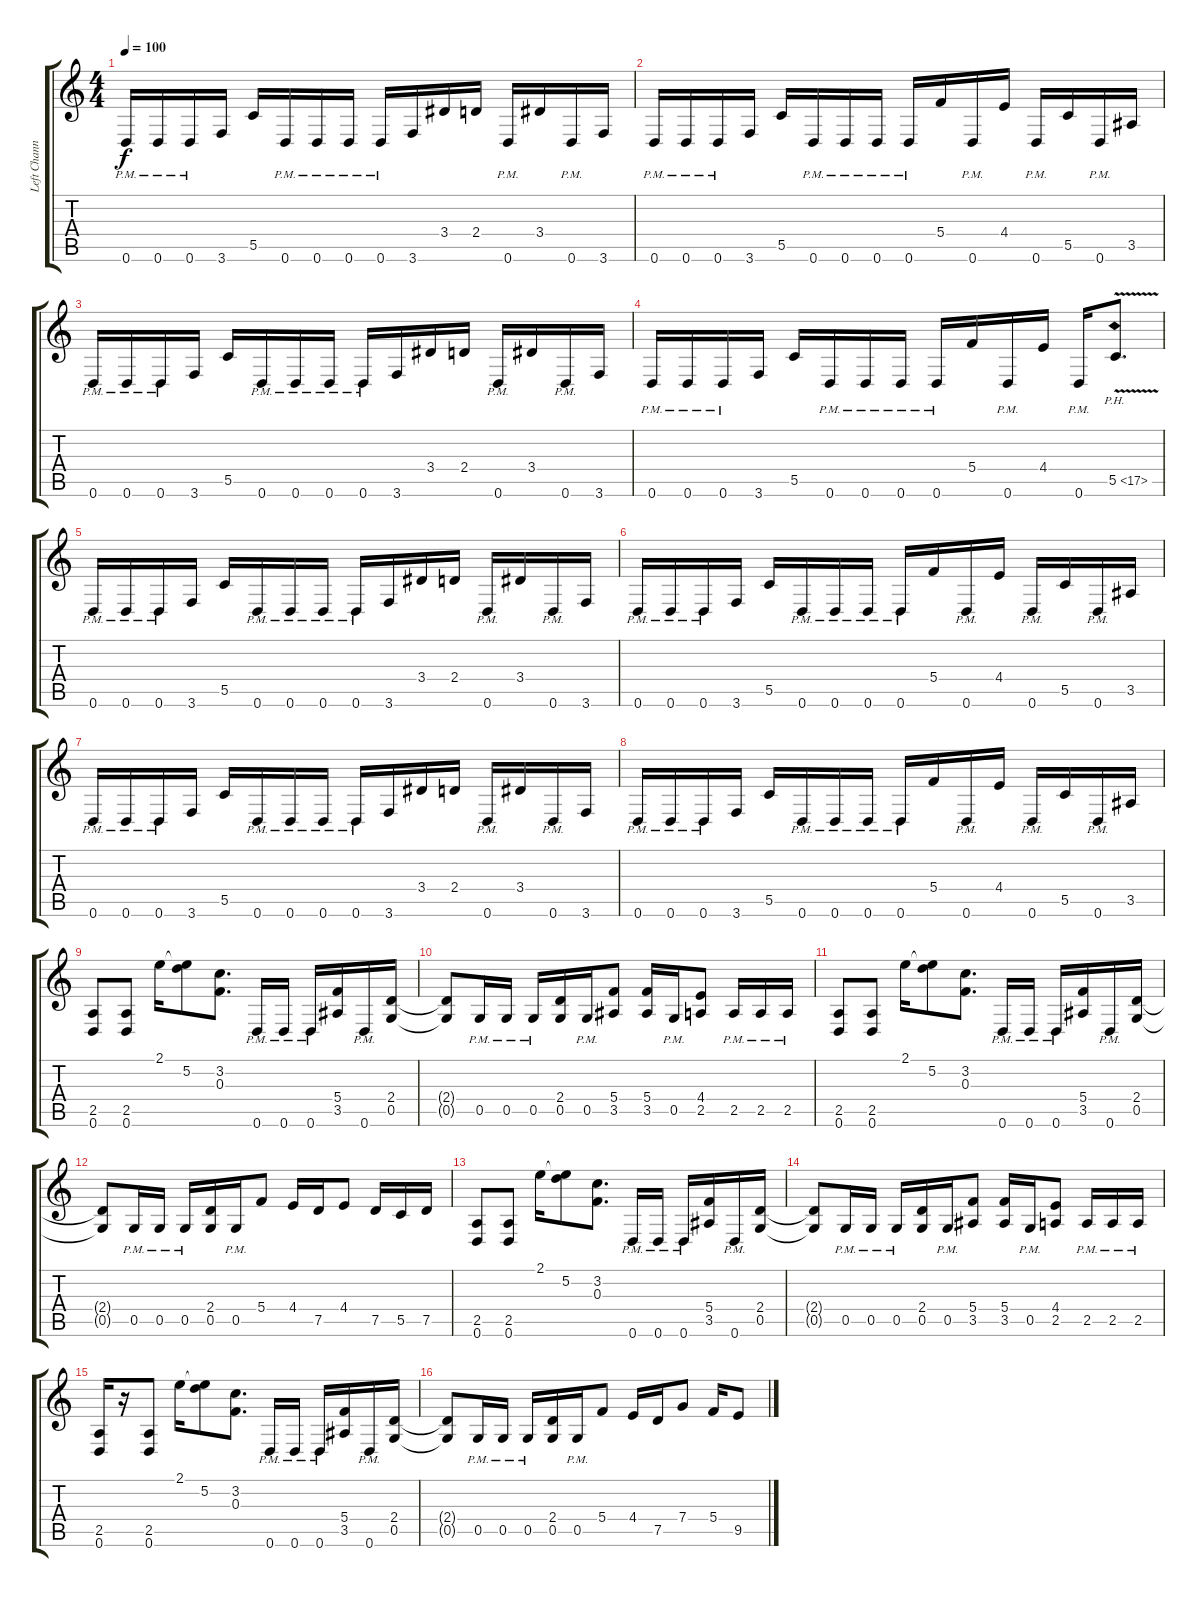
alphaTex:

\track ("Left Channel" "Left Chann") {instrument overdrivenguitar}
\staff {score tabs}
\tuning (D4 A3 F3 C3 G2 D2) {hide}
\ts (4 4)
\tempo 100
\clef g2
\ks c
0.6{pm}.16{dy f} 0.6{pm}.16 0.6{pm}.16 3.6.16 5.5.16 0.6{pm}.16 0.6{pm}.16 0.6{pm}.16 0.6{pm}.16 3.6.16 3.4.16 2.4.16 0.6{pm}.16 3.4.16 0.6{pm}.16 3.6.16 |
0.6{pm}.16 0.6{pm}.16 0.6{pm}.16 3.6.16 5.5.16 0.6{pm}.16 0.6{pm}.16 0.6{pm}.16 0.6{pm}.16 5.4.16 0.6{pm}.16 4.4.16 0.6{pm}.16 5.5.16 0.6{pm}.16 3.5.16 |
0.6{pm}.16 0.6{pm}.16 0.6{pm}.16 3.6.16 5.5.16 0.6{pm}.16 0.6{pm}.16 0.6{pm}.16 0.6{pm}.16 3.6.16 3.4.16 2.4.16 0.6{pm}.16 3.4.16 0.6{pm}.16 3.6.16 |
0.6{pm}.16 0.6{pm}.16 0.6{pm}.16 3.6.16 5.5.16 0.6{pm}.16 0.6{pm}.16 0.6{pm}.16 0.6{pm}.16 5.4.16 0.6{pm}.16 4.4.16 0.6{pm}.16 5.5{ph 12 v}.8{d} |
0.6{pm}.16 0.6{pm}.16 0.6{pm}.16 3.6.16 5.5.16 0.6{pm}.16 0.6{pm}.16 0.6{pm}.16 0.6{pm}.16 3.6.16 3.4.16 2.4.16 0.6{pm}.16 3.4.16 0.6{pm}.16 3.6.16 |
0.6{pm}.16 0.6{pm}.16 0.6{pm}.16 3.6.16 5.5.16 0.6{pm}.16 0.6{pm}.16 0.6{pm}.16 0.6{pm}.16 5.4.16 0.6{pm}.16 4.4.16 0.6{pm}.16 5.5.16 0.6{pm}.16 3.5.16 |
0.6{pm}.16 0.6{pm}.16 0.6{pm}.16 3.6.16 5.5.16 0.6{pm}.16 0.6{pm}.16 0.6{pm}.16 0.6{pm}.16 3.6.16 3.4.16 2.4.16 0.6{pm}.16 3.4.16 0.6{pm}.16 3.6.16 |
0.6{pm}.16 0.6{pm}.16 0.6{pm}.16 3.6.16 5.5.16 0.6{pm}.16 0.6{pm}.16 0.6{pm}.16 0.6{pm}.16 5.4.16 0.6{pm}.16 4.4.16 0.6{pm}.16 5.5.16 0.6{pm}.16 3.5.16 |
(2.5 0.6).8 (2.5 0.6).8 2.1.16 (2.1{t} 5.2).8 (3.2 0.3).8{d} 0.6{pm}.16 0.6{pm}.16 0.6{pm}.16 (5.4 3.5).16 0.6{pm}.16 (2.4 0.5).16 |
(2.4{t} 0.5{t}).8 0.5{pm}.16 0.5{pm}.16 0.5{pm}.16 (2.4 0.5).16 0.5{pm}.16 (5.4 3.5).8 (5.4 3.5).16 0.5{pm}.16 (4.4 2.5).8 2.5{pm}.16 2.5{pm}.16 2.5{pm}.16 |
(2.5 0.6).8 (2.5 0.6).8 2.1.16 (2.1{t} 5.2).8 (3.2 0.3).8{d} 0.6{pm}.16 0.6{pm}.16 0.6{pm}.16 (5.4 3.5).16 0.6{pm}.16 (2.4 0.5).16 |
(2.4{t} 0.5{t}).8 0.5{pm}.16 0.5{pm}.16 0.5{pm}.16 (2.4 0.5).16 0.5{pm}.16 5.4.8 4.4.16 7.5.16 4.4.8 7.5.16 5.5.16 7.5.16 |
(2.5 0.6).8 (2.5 0.6).8 2.1.16 (2.1{t} 5.2).8 (3.2 0.3).8{d} 0.6{pm}.16 0.6{pm}.16 0.6{pm}.16 (5.4 3.5).16 0.6{pm}.16 (2.4 0.5).16 |
(2.4{t} 0.5{t}).8 0.5{pm}.16 0.5{pm}.16 0.5{pm}.16 (2.4 0.5).16 0.5{pm}.16 (5.4 3.5).8 (5.4 3.5).16 0.5{pm}.16 (4.4 2.5).8 2.5{pm}.16 2.5{pm}.16 2.5{pm}.16 |
(2.5 0.6).16 r.16 (2.5 0.6).8 2.1.16 (2.1{t} 5.2).8 (3.2 0.3).8{d} 0.6{pm}.16 0.6{pm}.16 0.6{pm}.16 (5.4 3.5).16 0.6{pm}.16 (2.4 0.5).16 |
(2.4{t} 0.5{t}).8 0.5{pm}.16 0.5{pm}.16 0.5{pm}.16 (2.4 0.5).16 0.5{pm}.16 5.4.8 4.4.16 7.5.16 7.4.8 5.4.16 9.5.8
